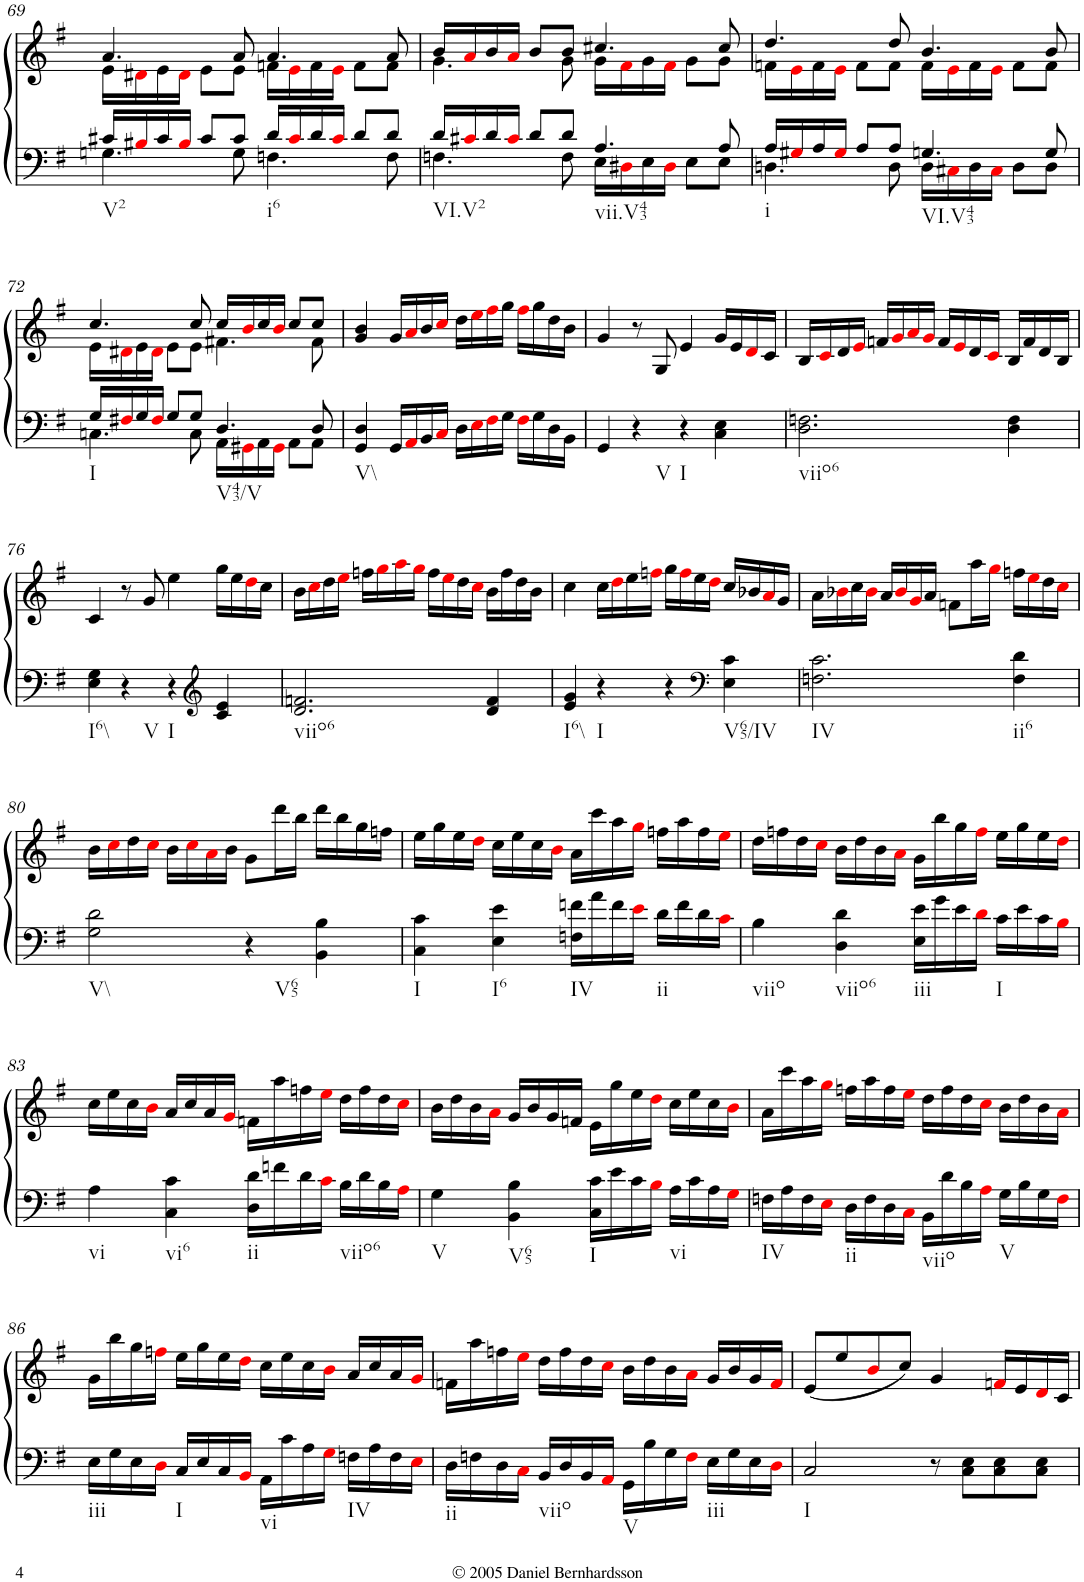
**kern	**kern
*part1	*part1
*staff2	*staff1
*I"Piano	*
*I'Pno.	*
!!LO:PB:g=z
*clefG2	*clefG2
*k[f#]	*k[f#]
*G:	*G:
*M4/4	*M4/4
*met(c)	*met(c)
=69	=69
*^	*^
!LO:TX:b:t=V2	!	!	!
16c#X/LL	4.Gn\	4.a/	16e\LL
16B#Xi/	.	.	16d#Xi\
16c#/	.	.	16e\
16B#i/JJ	.	.	16d#i\JJ
8c#/L	.	.	8e\L
8c#/J	8G\	8a/	8e\J
!LO:TX:b:t=i6	!	!	!
16d/LL	4.Fn\	4.a/	16fn\LL
16c#i/	.	.	16ei\
16d/	.	.	16f\
16c#i/JJ	.	.	16ei\JJ
8d/L	.	.	8f\L
8d/J	8F\	8a/	8f\J
=70	=70	=70	=70
!LO:TX:b:t=VI.V2	!	!	!
16d/LL	4.Fn\	16b/LL	4.g\
16c#Xi/	.	16ai/	.
16d/	.	16b/	.
16c#i/JJ	.	16ai/JJ	.
8d/L	.	8b/L	.
8d/J	8F\	8b/J	8g\
!LO:TX:b:t=vii.V43	!	!	!
4.A/	16E\LL	4.cc#X/	16g\LL
.	16D#Xi\	.	16f#i\
.	16E\	.	16g\
.	16D#i\JJ	.	16f#i\JJ
.	8E\L	.	8g\L
8A/	8E\J	8cc#/	8g\J
=71	=71	=71	=71
!LO:TX:b:t=i	!	!	!
16A/LL	4.Dn\	4.dd/	16fn\LL
16G#Xi/	.	.	16ei\
16A/	.	.	16f\
16G#i/JJ	.	.	16ei\JJ
8A/L	.	.	8f\L
8A/J	8D\	8dd/	8f\J
!LO:TX:b:t=VI.V43	!	!	!
4.Gn/	16D\LL	4.b/	16f\LL
.	16C#Xi\	.	16ei\
.	16D\	.	16f\
.	16C#i\JJ	.	16ei\JJ
.	8D\L	.	8f\L
8G/	8D\J	8b/	8f\J
!!LO:LB:g=z	!!
=72	=72	=72	=72
!LO:TX:b:t=I	!	!	!
16G/LL	4.Cn\	4.cc/	16e\LL
16F#Xi/	.	.	16d#Xi\
16G/	.	.	16e\
16F#i/JJ	.	.	16d#i\JJ
8G/L	.	.	8e\L
8G/J	8C\	8cc/	8e\J
!LO:TX:b:t=V43/V	!	!	!
4.D/	16AA\LL	16cc/LL	4.f#X\
.	16GG#Xi\	16bi/	.
.	16AA\	16cc/	.
.	16GG#i\JJ	16bi/JJ	.
.	8AA\L	8cc/L	.
8D/	8AA\J	8cc/J	8f#\
=73	=73	=73	=73
!LO:TX:b:t=V\\	!	!	!
*v	*v	*	*
*	*v	*v
4GG/ 4D/	4g/ 4b/
16GG/LL	16g/LL
16AAi/	16ai/
16BB/	16b/
16Ci/JJ	16cci/JJ
16D\LL	16dd\LL
16Ei\	16eei\
16F#i\	16ff#i\
16G\JJ	16gg\JJ
16F#i\LL	16ff#i\LL
16G\	16gg\
16D\	16dd\
16BB\JJ	16b\JJ
=74	=74
4GG/	4g/
!LO:TX:b:t=V	!
4r	8r
.	8G/
!LO:TX:b:t=I	!
4r	4e/
4C\ 4E\	16g/LL
.	16e/
.	16di/
.	16c/JJ
=75	=75
!LO:TX:b:t=viio6	!
2.D\ 2.Fn\	16B/LL
.	16ci/
.	16d/
.	16ei/JJ
.	16fn/LL
.	16gi/
.	16ai/
.	16gi/JJ
.	16f/LL
.	16ei/
.	16d/
.	16ci/JJ
4D\ 4F\	16B/LL
.	16f/
.	16d/
.	16B/JJ
!!LO:LB:g=z
=76	=76
!LO:TX:b:t=I6\\	!
4E\ 4G\	4c/
!LO:TX:b:t=V	!
4r	8r
.	8g/
!LO:TX:b:t=I	!
4r	4ee\
*clefG2	*
4c/ 4e/	16gg\LL
.	16ee\
.	16ddi\
.	16cc\JJ
=77	=77
!LO:TX:b:t=viio6	!
2.d/ 2.fn/	16b\LL
.	16cci\
.	16dd\
.	16eei\JJ
.	16ffn\LL
.	16ggi\
.	16aai\
.	16ggi\JJ
.	16ff\LL
.	16eei\
.	16dd\
.	16cci\JJ
4d/ 4f/	16b\LL
.	16ff\
.	16dd\
.	16b\JJ
=78	=78
!LO:TX:b:t=I6\\	!
4e/ 4g/	4cc\
!LO:TX:b:t=I	!
4r	16cc\LL
.	16ddi\
.	16ee\
.	16ffni\JJ
4r	16gg\LL
.	16ffi\
.	16ee\
.	16ddi\JJ
*clefF4	*
!LO:TX:b:t=V65/IV	!
4E\ 4c\	16cc/LL
.	16b-X/
.	16ai/
.	16g/JJ
=79	=79
!LO:TX:b:t=IV	!
2.Fn\ 2.c\	16a\LL
.	16b-Xi\
.	16cc\
.	16b-i\JJ
.	16a/LL
.	16b-i/
.	16gi/
.	16a/JJ
.	8fn\L
.	16aa\L
.	16ggi\JJ
!LO:TX:b:t=ii6	!
4F\ 4d\	16ffn\LL
.	16eei\
.	16dd\
.	16cci\JJ
!!LO:LB:g=z
=80	=80
!LO:TX:b:t=V\\	!
2G\ 2d\	16b\LL
.	16cci\
.	16dd\
.	16cci\JJ
.	16b\LL
.	16cci\
.	16ai\
.	16b\JJ
!LO:TX:b:t=V65	!
4r	8g\L
.	16ddd\L
.	16bb\JJ
4BB\ 4B\	16ddd\LL
.	16bb\
.	16gg\
.	16ffn\JJ
=81	=81
!LO:TX:b:t=I	!
4C\ 4c\	16ee\LL
.	16gg\
.	16ee\
.	16ddi\JJ
!LO:TX:b:t=I6	!
4E\ 4e\	16cc\LL
.	16ee\
.	16cc\
.	16bi\JJ
!LO:TX:b:t=IV	!
16Fn\ 16fn\LL	16a\LL
16a\	16ccc\
16f\	16aa\
16ei\JJ	16ggi\JJ
!LO:TX:b:t=ii	!
16d\LL	16ffn\LL
16f\	16aa\
16d\	16ff\
16ci\JJ	16eei\JJ
=82	=82
!LO:TX:b:t=viio	!
4B\	16dd\LL
.	16ffn\
.	16dd\
.	16cci\JJ
!LO:TX:b:t=viio6	!
4D\ 4d\	16b\LL
.	16dd\
.	16b\
.	16ai\JJ
!LO:TX:b:t=iii	!
16E\ 16e\LL	16g\LL
16g\	16bb\
16e\	16gg\
16di\JJ	16ffi\JJ
!LO:TX:b:t=I	!
16c\LL	16ee\LL
16e\	16gg\
16c\	16ee\
16Bi\JJ	16ddi\JJ
!!LO:LB:g=z
=83	=83
!LO:TX:b:t=vi	!
4A\	16cc\LL
.	16ee\
.	16cc\
.	16bi\JJ
!LO:TX:b:t=vi6	!
4C\ 4c\	16a/LL
.	16cc/
.	16a/
.	16gi/JJ
!LO:TX:b:t=ii	!
16D\ 16d\LL	16fn\LL
16fn\	16aa\
16d\	16ffn\
16ci\JJ	16eei\JJ
!LO:TX:b:t=viio6	!
16B\LL	16dd\LL
16d\	16ff\
16B\	16dd\
16Ai\JJ	16cci\JJ
=84	=84
!LO:TX:b:t=V	!
4G\	16b\LL
.	16dd\
.	16b\
.	16ai\JJ
!LO:TX:b:t=V65	!
4BB\ 4B\	16g/LL
.	16b/
.	16g/
.	16fn/JJ
!LO:TX:b:t=I	!
16C\ 16c\LL	16e\LL
16e\	16gg\
16c\	16ee\
16Bi\JJ	16ddi\JJ
!LO:TX:b:t=vi	!
16A\LL	16cc\LL
16c\	16ee\
16A\	16cc\
16Gi\JJ	16bi\JJ
=85	=85
!LO:TX:b:t=IV	!
16Fn\LL	16a\LL
16A\	16ccc\
16F\	16aa\
16Ei\JJ	16ggi\JJ
!LO:TX:b:t=ii	!
16D\LL	16ffn\LL
16F\	16aa\
16D\	16ff\
16Ci\JJ	16eei\JJ
!LO:TX:b:t=viio	!
16BB\LL	16dd\LL
16d\	16ff\
16B\	16dd\
16Ai\JJ	16cci\JJ
!LO:TX:b:t=V	!
16G\LL	16b\LL
16B\	16dd\
16G\	16b\
16Fi\JJ	16ai\JJ
!!LO:LB:g=z
=86	=86
!LO:TX:b:t=iii	!
16E\LL	16g\LL
16G\	16bb\
16E\	16gg\
16Di\JJ	16ffni\JJ
!LO:TX:b:t=I	!
16C/LL	16ee\LL
16E/	16gg\
16C/	16ee\
16BBi/JJ	16ddi\JJ
!LO:TX:b:t=vi	!
16AA\LL	16cc\LL
16c\	16ee\
16A\	16cc\
16Gi\JJ	16bi\JJ
!LO:TX:b:t=IV	!
16Fn\LL	16a/LL
16A\	16cc/
16F\	16a/
16Ei\JJ	16gi/JJ
=87	=87
!LO:TX:b:t=ii	!
16D\LL	16fn\LL
16Fn\	16aa\
16D\	16ffn\
16Ci\JJ	16eei\JJ
!LO:TX:b:t=viio	!
16BB/LL	16dd\LL
16D/	16ff\
16BB/	16dd\
16AAi/JJ	16cci\JJ
!LO:TX:b:t=V	!
16GG\LL	16b\LL
16B\	16dd\
16G\	16b\
16Fi\JJ	16ai\JJ
!LO:TX:b:t=iii	!
16E\LL	16g/LL
16G\	16b/
16E\	16g/
16Di\JJ	16fi/JJ
=88	=88
!LO:TX:b:t=I	!
2C/	(8e/L
.	8ee/
.	8bi/
.	8cc/J)
8r	4g/
8C\ 8E\L	.
8C\ 8E\	16fni/LL
.	16e/
8C\ 8E\J	16di/
.	16c/JJ
=	=
*-	*-
